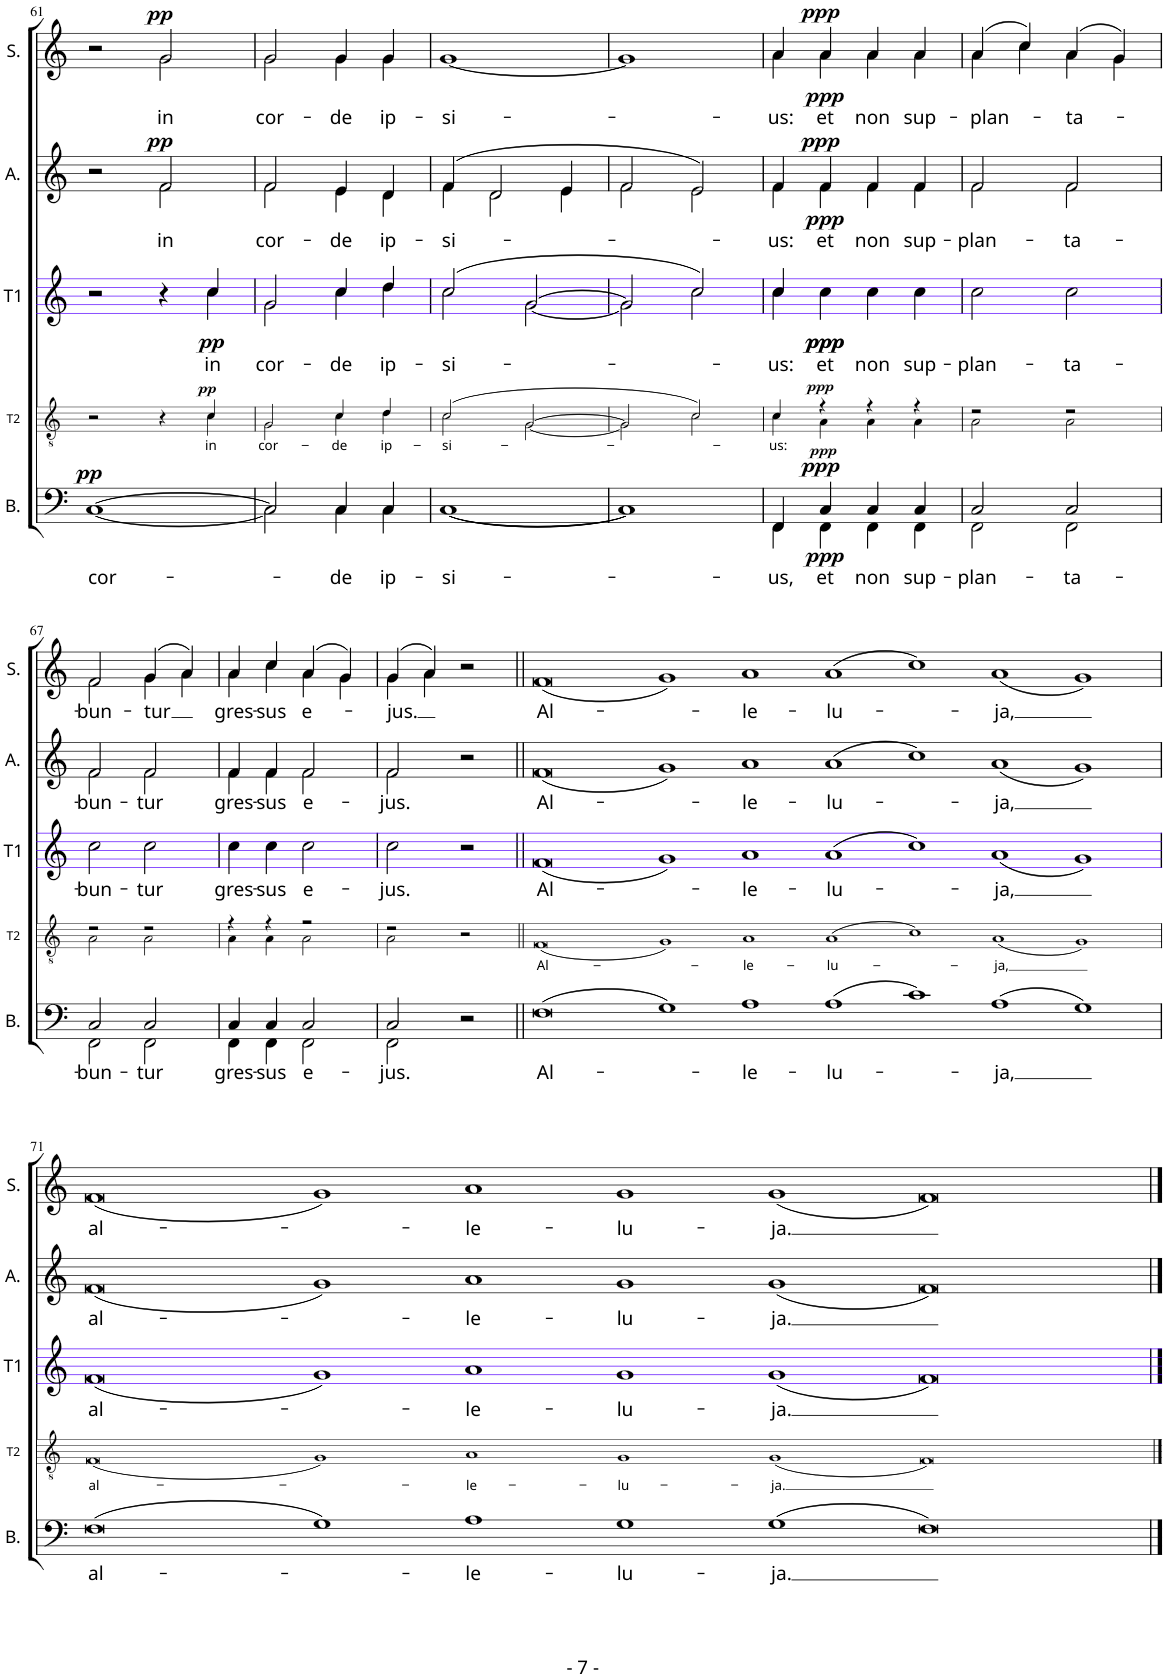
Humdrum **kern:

**kern	**text	**dynam	**kern	**text	**dynam	**kern	**text	**dynam	**kern	**text	**dynam	**kern	**text	**dynam
*part5	*part5	*part5	*part4	*part4	*part4	*part3	*part3	*part3	*part2	*part2	*part2	*part1	*part1	*part1
*staff5	*staff5	*staff5	*staff4	*staff4	*staff4	*staff3	*staff3	*staff3	*staff2	*staff2	*staff2	*staff1	*staff1	*staff1
*I"Basse	*	*	*I"Ténor 2	*	*	*I"Ténor 1	*	*	*I"Alto	*	*	*I"Soprano	*	*
*I'B.	*	*	*I'T2	*	*	*I'T1	*	*	*I'A.	*	*	*I'S.	*	*
!!LO:PB:g=z
*clefF4	*	*	*clefGv2	*	*	*clefG2	*	*	*clefG2	*	*	*clefG2	*	*
*k[]	*	*	*k[]	*	*	*k[]	*	*	*k[]	*	*	*k[]	*	*
*M2/2	*	*	*M2/2	*	*	*M2/2	*	*	*M2/2	*	*	*M2/2	*	*
*met(c|)	*	*	*met(c|)	*	*	*met(c|)	*	*	*met(c|)	*	*	*met(c|)	*	*
=61	=61	=61	=61	=61	=61	=61	=61	=61	=61	=61	=61	=61	=61	=61
!	!LO:LY:b	!LO:DY:a	!	!	!	!	!	!	!	!	!	!	!	!
*^	*	*	*^	*	*	*^	*	*	*^	*	*	*^	*	*
[1C	[1C	cor-	pp	2r	2ryy	.	.	2r	2ryy	.	.	2r	2ryy	.	.	2r	2ryy	.	.
!	!	!	!	!	!	!	!	!	!	!	!	!	!	!LO:LY:b	!LO:DY:a	!	!	!LO:LY:b	!LO:DY:a
.	.	.	.	4r	4ryy	.	.	4r	4ryy	.	.	2f/	2f\	in	pp	2g/	2g\	in	pp
!	!	!	!	!	!	!LO:LY:b	!LO:DY:a	!	!	!LO:LY:b	!LO:DY:b	!	!	!	!	!	!	!	!
.	.	.	.	4c/	4c\	in	pp	4cc/	4cc\	in	pp	.	.	.	.	.	.	.	.
=62	=62	=62	=62	=62	=62	=62	=62	=62	=62	=62	=62	=62	=62	=62	=62	=62	=62	=62	=62
!	!	!	!	!	!	!LO:LY:b	!	!	!	!LO:LY:b	!	!	!	!LO:LY:b	!	!	!	!LO:LY:b	!
2C/]	2C\]	.	.	2G/	2G\	cor-	.	2g/	2g\	cor-	.	2f/	2f\	cor-	.	2g/	2g\	cor-	.
!	!	!LO:LY:b	!	!	!	!LO:LY:b	!	!	!	!LO:LY:b	!	!	!	!LO:LY:b	!	!	!	!LO:LY:b	!
4C/	4C\	-de	.	4c/	4c\	-de	.	4cc/	4cc\	-de	.	4e/	4e\	-de	.	4g/	4g\	-de	.
!	!	!LO:LY:b	!	!	!	!LO:LY:b	!	!	!	!LO:LY:b	!	!	!	!LO:LY:b	!	!	!	!LO:LY:b	!
4C/	4C\	ip-	.	4d/	4d\	ip-	.	4dd/	4dd\	ip-	.	4d/	4d\	ip-	.	4g/	4g\	ip-	.
=63	=63	=63	=63	=63	=63	=63	=63	=63	=63	=63	=63	=63	=63	=63	=63	=63	=63	=63	=63
!	!	!LO:LY:b	!	!	!	!LO:LY:b	!	!	!	!LO:LY:b	!	!	!	!LO:LY:b	!	!	!	!LO:LY:b	!
[1C	[1C	-si-	.	(2c/	2c\	-si-	.	(2cc/	2cc\	-si-	.	(4f/	4f\	-si-	.	[1g	[1g	-si-	.
.	.	.	.	.	.	.	.	.	.	.	.	2d/	2d\	.	.	.	.	.	.
.	.	.	.	[2G/	[2G\	.	.	[2g/	[2g\	.	.	.	.	.	.	.	.	.	.
.	.	.	.	.	.	.	.	.	.	.	.	4e/	4e\	.	.	.	.	.	.
=64	=64	=64	=64	=64	=64	=64	=64	=64	=64	=64	=64	=64	=64	=64	=64	=64	=64	=64	=64
1C]	1C]	.	.	2G/]	2G\]	.	.	2g/]	2g\]	.	.	2f/	2f\	.	.	1g]	1g]	.	.
.	.	.	.	2c/)	2c\	.	.	2cc/)	2cc\	.	.	2e/)	2e\	.	.	.	.	.	.
=65	=65	=65	=65	=65	=65	=65	=65	=65	=65	=65	=65	=65	=65	=65	=65	=65	=65	=65	=65
!	!	!LO:LY:b	!	!	!	!LO:LY:b	!	!	!	!LO:LY:b	!	!	!	!LO:LY:b	!	!	!	!LO:LY:b	!
4FF/	4FF\	-us,	.	4c/	4c\	-us:	.	4cc/	4cc\	-us:	.	4f/	4f\	-us:	.	4a/	4a\	-us:	.
!	!	!LO:LY:b	!LO:DY:a	!	!	!	!	!	!	!LO:LY:b	!	!	!	!LO:LY:b	!	!	!	!LO:LY:b	!
!	!	!	!LO:DY:n=1:b	!	!	!	!LO:DY:a	!	!	!	!	!	!	!	!	!	!	!	!
!	!	!	!	!	!	!	!LO:DY:n=1:b	!	!	!	!LO:DY:b	!	!	!	!	!	!	!	!
!	!	!	!	!	!	!	!	!	!	!	!LO:DY:n=1:b	!	!	!	!LO:DY:a	!	!	!	!
!	!	!	!	!	!	!	!	!	!	!	!	!	!	!	!LO:DY:n=1:b	!	!	!	!LO:DY:a
!	!	!	!	!	!	!	!	!	!	!	!	!	!	!	!	!	!	!	!LO:DY:n=1:b
4C/	4FF\	et	ppp ppp	4r	4A\	.	ppp ppp	4cc\	2.ryy	et	ppp ppp	4f/	4f\	et	ppp ppp	4a/	4a\	et	ppp ppp
!	!	!LO:LY:b	!	!	!	!	!	!	!	!LO:LY:b	!	!	!	!LO:LY:b	!	!	!	!LO:LY:b	!
4C/	4FF\	non	.	4r	4A\	.	.	4cc\	.	non	.	4f/	4f\	non	.	4a/	4a\	non	.
!	!	!LO:LY:b	!	!	!	!	!	!	!	!LO:LY:b	!	!	!	!LO:LY:b	!	!	!	!LO:LY:b	!
4C/	4FF\	sup-	.	4r	4A\	.	.	4cc\	.	sup-	.	4f/	4f\	sup-	.	4a/	4a\	sup-	.
*	*	*	*	*	*	*	*	*v	*v	*	*	*	*	*	*	*	*	*	*
=66	=66	=66	=66	=66	=66	=66	=66	=66	=66	=66	=66	=66	=66	=66	=66	=66	=66	=66
!	!	!LO:LY:b	!	!	!	!	!	!	!LO:LY:b	!	!	!	!LO:LY:b	!	!	!	!LO:LY:b	!
2C/	2FF\	-plan-	.	2r	2A\	.	.	2cc\	-plan-	.	2f/	2f\	-plan-	.	(4a/	4a\	-plan-	.
.	.	.	.	.	.	.	.	.	.	.	.	.	.	.	4cc/)	4cc\	.	.
!	!	!LO:LY:b	!	!	!	!	!	!	!LO:LY:b	!	!	!	!LO:LY:b	!	!	!	!LO:LY:b	!
2C/	2FF\	-ta-	.	2r	2A\	.	.	2cc\	-ta-	.	2f/	2f\	-ta-	.	(4a/	4a\	-ta-	.
.	.	.	.	.	.	.	.	.	.	.	.	.	.	.	4g/)	4g\	.	.
!!LO:LB:g=z	!!
=67	=67	=67	=67	=67	=67	=67	=67	=67	=67	=67	=67	=67	=67	=67	=67	=67	=67	=67
!	!	!LO:LY:b	!	!	!	!	!	!	!LO:LY:b	!	!	!	!LO:LY:b	!	!	!	!LO:LY:b	!
2C/	2FF\	-bun-	.	2r	2A\	.	.	2cc\	-bun-	.	2f/	2f\	-bun-	.	2f/	2f\	-bun-	.
!	!	!LO:LY:b	!	!	!	!	!	!	!LO:LY:b	!	!	!	!LO:LY:b	!	!	!	!LO:LY:b	!
2C/	2FF\	-tur	.	2r	2A\	.	.	2cc\	-tur	.	2f/	2f\	-tur	.	(4g/	4g\	-tur	.
.	.	.	.	.	.	.	.	.	.	.	.	.	.	.	4a/)	4a\	.	.
=68	=68	=68	=68	=68	=68	=68	=68	=68	=68	=68	=68	=68	=68	=68	=68	=68	=68	=68
!	!	!LO:LY:b	!	!	!	!	!	!	!LO:LY:b	!	!	!	!LO:LY:b	!	!	!	!LO:LY:b	!
4C/	4FF\	gres-	.	4r	4A\	.	.	4cc\	gres-	.	4f/	4f\	gres-	.	4a/	4a\	gres-	.
!	!	!LO:LY:b	!	!	!	!	!	!	!LO:LY:b	!	!	!	!LO:LY:b	!	!	!	!LO:LY:b	!
4C/	4FF\	-sus	.	4r	4A\	.	.	4cc\	-sus	.	4f/	4f\	-sus	.	4cc/	4cc\	-sus	.
!	!	!LO:LY:b	!	!	!	!	!	!	!LO:LY:b	!	!	!	!LO:LY:b	!	!	!	!LO:LY:b	!
2C/	2FF\	e-	.	2r	2A\	.	.	2cc\	e-	.	2f/	2f\	e-	.	(4a/	4a\	e-	.
.	.	.	.	.	.	.	.	.	.	.	.	.	.	.	4g/)	4g\	.	.
=69	=69	=69	=69	=69	=69	=69	=69	=69	=69	=69	=69	=69	=69	=69	=69	=69	=69	=69
!	!	!LO:LY:b	!	!	!	!	!	!	!LO:LY:b	!	!	!	!LO:LY:b	!	!	!	!LO:LY:b	!
*	*	*	*	*	*	*	*	*^	*	*	*	*	*	*	*	*	*	*
2C/	2FF\	-jus.	.	2r	2A\	.	.	2cc\	2ryy	-jus.	.	2f/	2f\	-jus.	.	(4g/	4g\	-jus.	.
.	.	.	.	.	.	.	.	.	.	.	.	.	.	.	.	4a/)	4a\	.	.
2r	2ryy	.	.	2r	2ryy	.	.	2r	2ryy	.	.	2r	2ryy	.	.	2r	2ryy	.	.
=70||	=70||	=70||	=70||	=70||	=70||	=70||	=70||	=70||	=70||	=70||	=70||	=70||	=70||	=70||	=70||	=70||	=70||	=70||	=70||
*M8/1	*	*	*	*M8/1	*	*	*	*M8/1	*	*	*	*M8/1	*	*	*	*M8/1	*	*	*
!	!	!LO:LY:b	!	!	!	!LO:LY:b	!	!	!	!LO:LY:b	!	!	!	!LO:LY:b	!	!	!	!LO:LY:b	!
(0F	0F	Al-	.	(0F	0F	Al-	.	(0f	0f	Al-	.	(0f	0f	Al-	.	(0f	0f	Al-	.
1G)	1G	.	.	1G)	1G	.	.	1g)	1g	.	.	1g)	1g	.	.	1g)	1g	.	.
!	!	!LO:LY:b	!	!	!	!LO:LY:b	!	!	!	!LO:LY:b	!	!	!	!LO:LY:b	!	!	!	!LO:LY:b	!
1A	1A	-le-	.	1A	1A	-le-	.	1a	1a	-le-	.	1a	1a	-le-	.	1a	1a	-le-	.
!	!	!LO:LY:b	!	!	!	!LO:LY:b	!	!	!	!LO:LY:b	!	!	!	!LO:LY:b	!	!	!	!LO:LY:b	!
(1A	1A	-lu-	.	(1A	1A	-lu-	.	(1a	1a	-lu-	.	(1a	1a	-lu-	.	(1a	1a	-lu-	.
1c)	1c	.	.	1c)	1c	.	.	1cc)	1cc	.	.	1cc)	1cc	.	.	1cc)	1cc	.	.
!	!	!LO:LY:b	!	!	!	!LO:LY:b	!	!	!	!LO:LY:b	!	!	!	!LO:LY:b	!	!	!	!LO:LY:b	!
(1A	1A	-ja,	.	(1A	1A	-ja,	.	(1a	1a	-ja,	.	(1a	1a	-ja,	.	(1a	1a	-ja,	.
1G)	1G	.	.	1G)	1G	.	.	1g)	1g	.	.	1g)	1g	.	.	1g)	1g	.	.
!!LO:LB:g=z	!!
=71	=71	=71	=71	=71	=71	=71	=71	=71	=71	=71	=71	=71	=71	=71	=71	=71	=71	=71	=71
!	!	!LO:LY:b	!	!	!	!LO:LY:b	!	!	!	!LO:LY:b	!	!	!	!LO:LY:b	!	!	!	!LO:LY:b	!
(0F	0F	al-	.	(0F	0F	al-	.	(0f	0f	al-	.	(0f	0f	al-	.	(0f	0f	al-	.
1G)	1G	.	.	1G)	1G	.	.	1g)	1g	.	.	1g)	1g	.	.	1g)	1g	.	.
!	!	!LO:LY:b	!	!	!	!LO:LY:b	!	!	!	!LO:LY:b	!	!	!	!LO:LY:b	!	!	!	!LO:LY:b	!
1A	1A	-le-	.	1A	1A	-le-	.	1a	1a	-le-	.	1a	1a	-le-	.	1a	1a	-le-	.
!	!	!LO:LY:b	!	!	!	!LO:LY:b	!	!	!	!LO:LY:b	!	!	!	!LO:LY:b	!	!	!	!LO:LY:b	!
1G	1G	-lu-	.	1G	1G	-lu-	.	1g	1g	-lu-	.	1g	1g	-lu-	.	1g	1g	-lu-	.
!	!	!LO:LY:b	!	!	!	!LO:LY:b	!	!	!	!LO:LY:b	!	!	!	!LO:LY:b	!	!	!	!LO:LY:b	!
(1G	1G	-ja.	.	(1G	1G	-ja.	.	(1g	1g	-ja.	.	(1g	1g	-ja.	.	(1g	1g	-ja.	.
0F)	0F	.	.	0F)	0F	.	.	0f)	0f	.	.	0f)	0f	.	.	0f)	0f	.	.
*v	*v	*	*	*	*	*	*	*v	*v	*	*	*v	*v	*	*	*v	*v	*	*
*	*	*	*v	*v	*	*	*	*	*	*	*	*	*	*	*
==	==	==	==	==	==	==	==	==	==	==	==	==	==	==
*-	*-	*-	*-	*-	*-	*-	*-	*-	*-	*-	*-	*-	*-	*-
